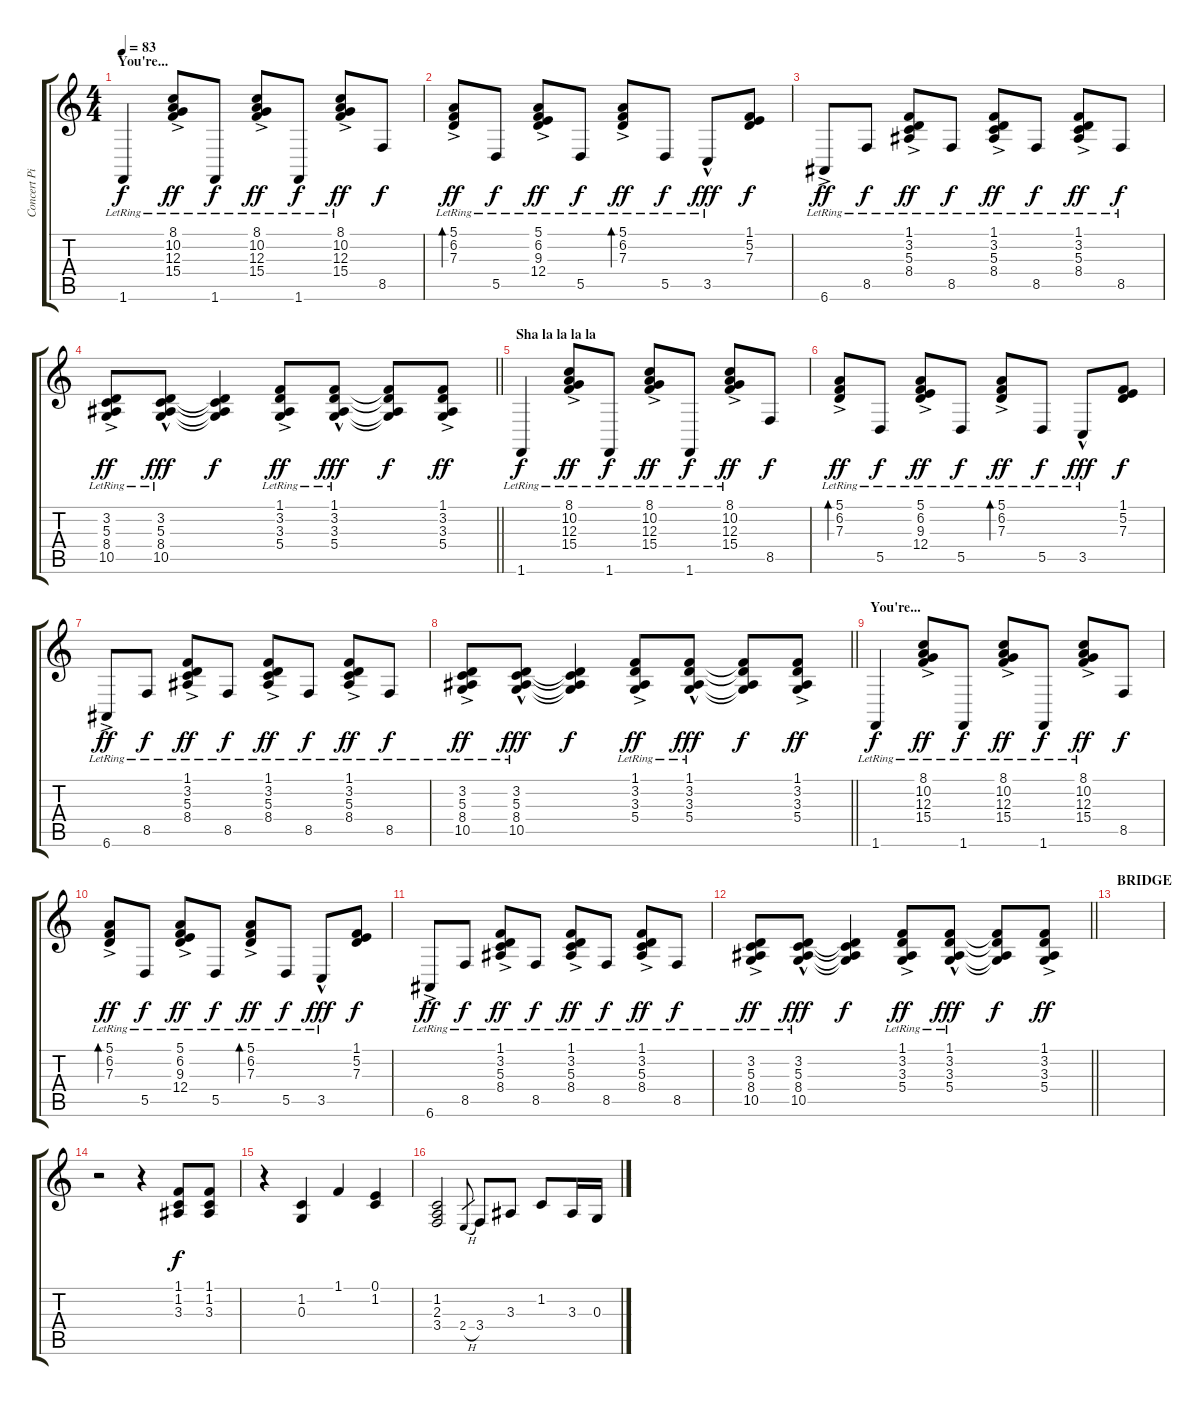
\track ("Concert Piano R (Mick)" "Concert Pi") {instrument brightacousticpiano}
\staff {score tabs}
\tuning (E4 B3 G3 D3 A2 E2) {hide}
\ts (4 4)
\section ("" "You're...")
\tempo 83
\clef g2
\ks c
1.6{lr}.4{dy f} (8.1{ac lr} 10.2{ac lr} 12.3{ac lr} 15.4{ac lr}).8{dy ff} 1.6{lr}.8{dy f} (8.1{ac lr} 10.2{ac lr} 12.3{ac lr} 15.4{ac lr}).8{dy ff} 1.6{lr}.8{dy f} (8.1{ac lr} 10.2{ac lr} 12.3{ac lr} 15.4{ac lr}).8{dy ff} 8.5.8{dy f} |
(5.1{ac lr} 6.2{ac lr} 7.3{ac lr}).8{bd 120 dy ff} 5.5{lr}.8{dy f} (5.1{ac lr} 6.2{ac lr} 9.3{ac lr} 12.4{ac lr}).8{dy ff} 5.5{lr}.8{dy f} (5.1{ac lr} 6.2{ac lr} 7.3{ac lr}).8{bd 30 dy ff} 5.5{lr}.8{dy f} 3.5{hac lr}.8{dy fff} (1.1 5.2 7.3).8{dy f} |
6.6{ac lr}.8{dy ff} 8.5{lr}.8{dy f} (1.1{ac lr} 3.2{ac lr} 5.3{ac lr} 8.4{ac lr}).8{dy ff} 8.5{lr}.8{dy f} (1.1{ac lr} 3.2{ac lr} 5.3{ac lr} 8.4{ac lr}).8{dy ff} 8.5{lr}.8{dy f} (1.1{ac lr} 3.2{ac lr} 5.3{ac lr} 8.4{ac lr}).8{dy ff} 8.5{lr}.8{dy f} |
\barLineRight lightlight
(3.2{ac lr} 5.3{ac lr} 8.4{ac lr} 10.5{ac lr}).8{dy ff} (3.2{hac lr} 5.3{hac lr} 8.4{hac lr} 10.5{hac lr}).8{dy fff} (3.2{t} 5.3{t} 8.4{t} 10.5{t}).4{dy f} (1.1{ac lr} 3.2{ac lr} 3.3{ac lr} 5.4{ac lr}).8{dy ff} (1.1{hac lr} 3.2{hac lr} 3.3{hac lr} 5.4{hac lr}).8{dy fff} (1.1{t} 3.2{t} 3.3{t} 5.4{t}).8{dy f} (1.1{ac} 3.2{ac} 3.3{ac} 5.4{ac}).8{dy ff} |
\section ("" "Sha la la la la")
1.6{lr}.4{dy f} (8.1{ac lr} 10.2{ac lr} 12.3{ac lr} 15.4{ac lr}).8{dy ff} 1.6{lr}.8{dy f} (8.1{ac lr} 10.2{ac lr} 12.3{ac lr} 15.4{ac lr}).8{dy ff} 1.6{lr}.8{dy f} (8.1{ac lr} 10.2{ac lr} 12.3{ac lr} 15.4{ac lr}).8{dy ff} 8.5.8{dy f} |
(5.1{ac lr} 6.2{ac lr} 7.3{ac lr}).8{bd 120 dy ff} 5.5{lr}.8{dy f} (5.1{ac lr} 6.2{ac lr} 9.3{ac lr} 12.4{ac lr}).8{dy ff} 5.5{lr}.8{dy f} (5.1{ac lr} 6.2{ac lr} 7.3{ac lr}).8{bd 30 dy ff} 5.5{lr}.8{dy f} 3.5{hac lr}.8{dy fff} (1.1 5.2 7.3).8{dy f} |
6.6{ac lr}.8{dy ff} 8.5{lr}.8{dy f} (1.1{ac lr} 3.2{ac lr} 5.3{ac lr} 8.4{ac lr}).8{dy ff} 8.5{lr}.8{dy f} (1.1{ac lr} 3.2{ac lr} 5.3{ac lr} 8.4{ac lr}).8{dy ff} 8.5{lr}.8{dy f} (1.1{ac lr} 3.2{ac lr} 5.3{ac lr} 8.4{ac lr}).8{dy ff} 8.5{lr}.8{dy f} |
\barLineRight lightlight
(3.2{ac lr} 5.3{ac lr} 8.4{ac lr} 10.5{ac lr}).8{dy ff} (3.2{hac lr} 5.3{hac lr} 8.4{hac lr} 10.5{hac lr}).8{dy fff} (3.2{t} 5.3{t} 8.4{t} 10.5{t}).4{dy f} (1.1{ac lr} 3.2{ac lr} 3.3{ac lr} 5.4{ac lr}).8{dy ff} (1.1{hac lr} 3.2{hac lr} 3.3{hac lr} 5.4{hac lr}).8{dy fff} (1.1{t} 3.2{t} 3.3{t} 5.4{t}).8{dy f} (1.1{ac} 3.2{ac} 3.3{ac} 5.4{ac}).8{dy ff} |
\section ("" "You're...")
1.6{lr}.4{dy f} (8.1{ac lr} 10.2{ac lr} 12.3{ac lr} 15.4{ac lr}).8{dy ff} 1.6{lr}.8{dy f} (8.1{ac lr} 10.2{ac lr} 12.3{ac lr} 15.4{ac lr}).8{dy ff} 1.6{lr}.8{dy f} (8.1{ac lr} 10.2{ac lr} 12.3{ac lr} 15.4{ac lr}).8{dy ff} 8.5.8{dy f} |
(5.1{ac lr} 6.2{ac lr} 7.3{ac lr}).8{bd 120 dy ff} 5.5{lr}.8{dy f} (5.1{ac lr} 6.2{ac lr} 9.3{ac lr} 12.4{ac lr}).8{dy ff} 5.5{lr}.8{dy f} (5.1{ac lr} 6.2{ac lr} 7.3{ac lr}).8{bd 30 dy ff} 5.5{lr}.8{dy f} 3.5{hac lr}.8{dy fff} (1.1 5.2 7.3).8{dy f} |
6.6{ac lr}.8{dy ff} 8.5{lr}.8{dy f} (1.1{ac lr} 3.2{ac lr} 5.3{ac lr} 8.4{ac lr}).8{dy ff} 8.5{lr}.8{dy f} (1.1{ac lr} 3.2{ac lr} 5.3{ac lr} 8.4{ac lr}).8{dy ff} 8.5{lr}.8{dy f} (1.1{ac lr} 3.2{ac lr} 5.3{ac lr} 8.4{ac lr}).8{dy ff} 8.5{lr}.8{dy f} |
\barLineRight lightlight
(3.2{ac lr} 5.3{ac lr} 8.4{ac lr} 10.5{ac lr}).8{dy ff} (3.2{hac lr} 5.3{hac lr} 8.4{hac lr} 10.5{hac lr}).8{dy fff} (3.2{t} 5.3{t} 8.4{t} 10.5{t}).4{dy f} (1.1{ac lr} 3.2{ac lr} 3.3{ac lr} 5.4{ac lr}).8{dy ff} (1.1{hac lr} 3.2{hac lr} 3.3{hac lr} 5.4{hac lr}).8{dy fff} (1.1{t} 3.2{t} 3.3{t} 5.4{t}).8{dy f} (1.1{ac} 3.2{ac} 3.3{ac} 5.4{ac}).8{dy ff} |
\section ("" "BRIDGE")
|
r.2 r.4 (1.1 1.2 3.3).8{dy f} (1.1 1.2 3.3).8 |
r.4 (1.2 0.3).4 1.1.4 (0.1 1.2).4 |
(1.2 2.3 3.4).2 2.4{h}.8{gr} 3.4.8 3.3.8 1.2.8 3.3.16 0.3.16
